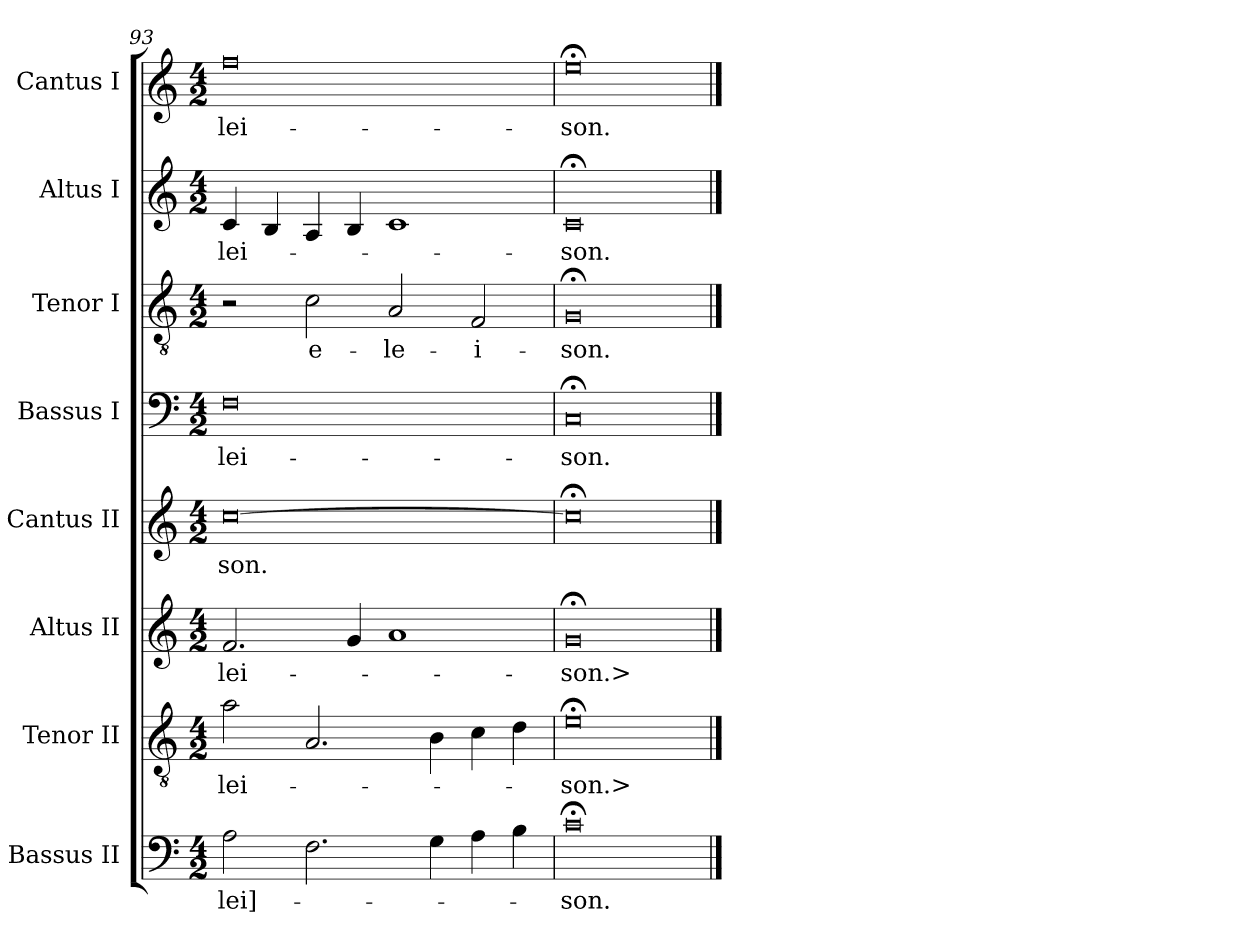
**kern	**text	**kern	**text	**kern	**text	**kern	**text	**kern	**text	**kern	**text	**kern	**text	**kern	**text
*part8	*part8	*part7	*part7	*part6	*part6	*part5	*part5	*part4	*part4	*part3	*part3	*part2	*part2	*part1	*part1
*staff8	*staff8	*staff7	*staff7	*staff6	*staff6	*staff5	*staff5	*staff4	*staff4	*staff3	*staff3	*staff2	*staff2	*staff1	*staff1
*I"Bassus II	*	*I"Tenor II	*	*I"Altus II	*	*I"Cantus II	*	*I"Bassus I	*	*I"Tenor I	*	*I"Altus I	*	*I"Cantus I	*
*I'B.II	*	*I'T.II	*	*I'A.II	*	*I'C.II	*	*I'B.I	*	*I'T.I	*	*I'A.I	*	*I'C.I	*
*clefF4	*	*clefGv2	*	*clefG2	*	*clefG2	*	*clefF4	*	*clefGv2	*	*clefG2	*	*clefG2	*
*	*	*ITrd7c12	*	*	*	*	*	*	*	*ITrd7c12	*	*	*	*	*
*k[]	*	*k[]	*	*k[]	*	*k[]	*	*k[]	*	*k[]	*	*k[]	*	*k[]	*
*C:	*	*C:	*	*C:	*	*C:	*	*C:	*	*C:	*	*C:	*	*C:	*
*M4/2	*	*M4/2	*	*M4/2	*	*M4/2	*	*M4/2	*	*M4/2	*	*M4/2	*	*M4/2	*
=93	=93	=93	=93	=93	=93	=93	=93	=93	=93	=93	=93	=93	=93	=93	=93
2A\	lei]-	2A\	-lei-	2.f/	-lei-	[0cc\	-son.	0F\	-lei-	2r	.	4c/	-lei-	0ff\	-lei-
.	.	.	.	.	.	.	.	.	.	.	.	4B/	.	.	.
2.F\	.	2.AA/	.	.	.	.	.	.	.	2C\	e-	4A/	.	.	.
.	.	.	.	4g/	.	.	.	.	.	.	.	4B/	.	.	.
.	.	.	.	1a/	.	.	.	.	.	2AA/	-le-	1c/	.	.	.
4G\	.	4BB\	.	.	.	.	.	.	.	.	.	.	.	.	.
4A\	.	4C\	.	.	.	.	.	.	.	2FF/	-i-	.	.	.	.
4B\	.	4D\	.	.	.	.	.	.	.	.	.	.	.	.	.
=94	=94	=94	=94	=94	=94	=94	=94	=94	=94	=94	=94	=94	=94	=94	=94
0c;<\	-son.	0E;<\	-son.>	0g;</	-son.>	0cc;<\]	.	0C;</	-son.	0GG;</	-son.	0c;</	-son.	0ee;<\	-son.
==	==	==	==	==	==	==	==	==	==	==	==	==	==	==	==
*-	*-	*-	*-	*-	*-	*-	*-	*-	*-	*-	*-	*-	*-	*-	*-
